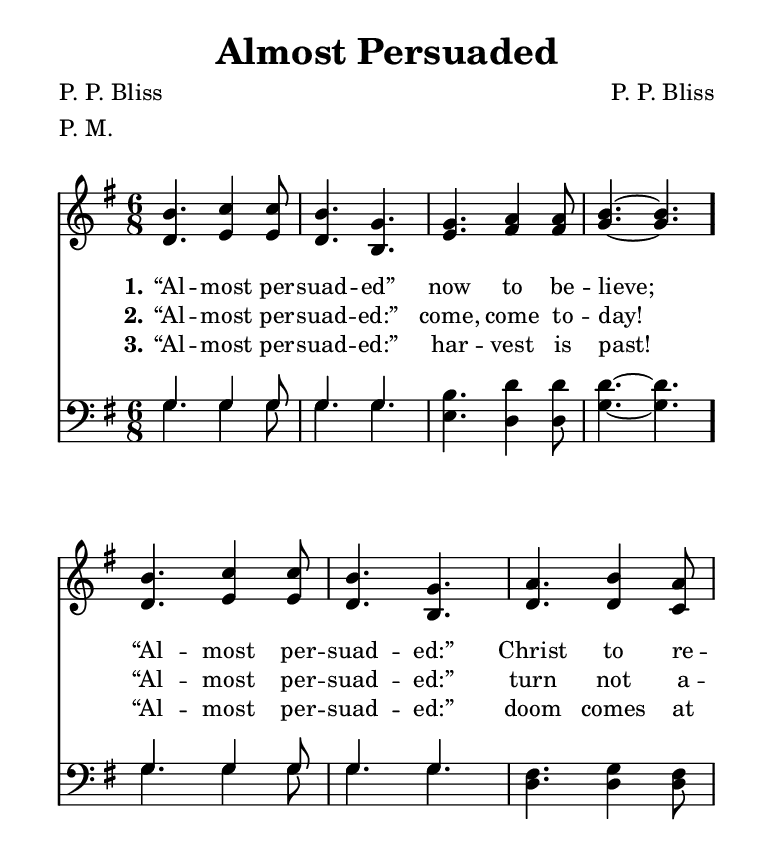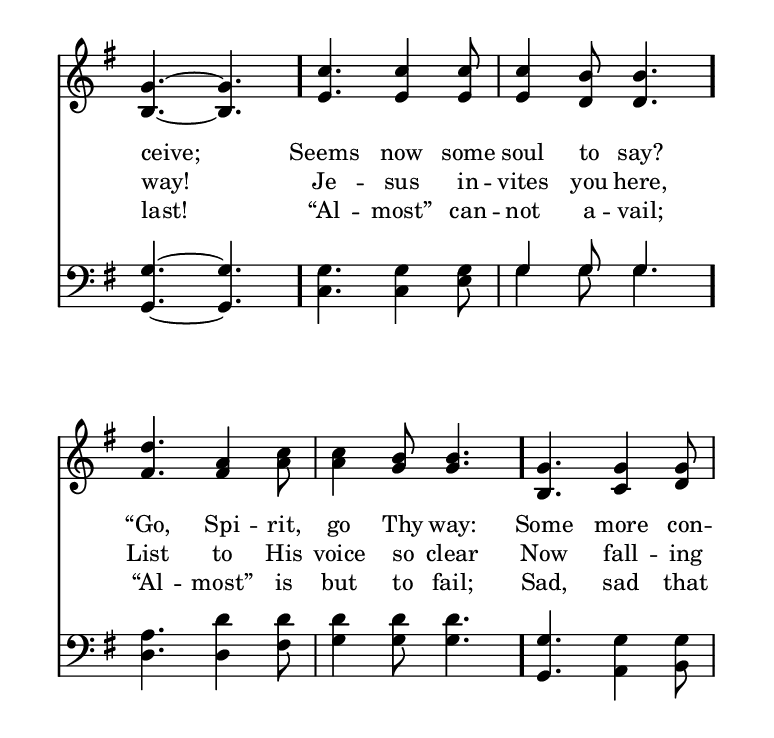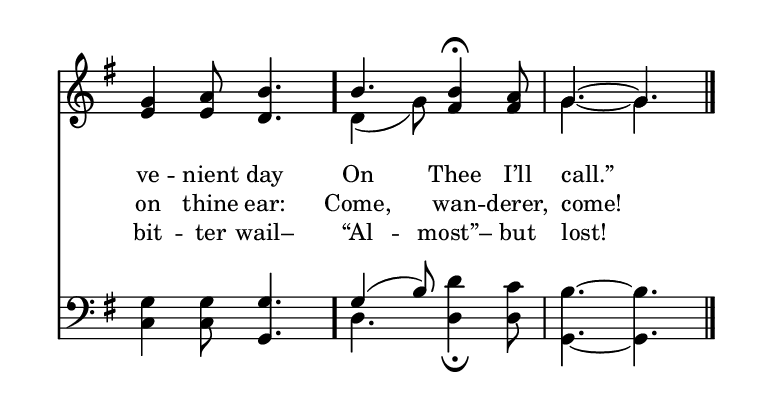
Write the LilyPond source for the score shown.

\include "common/global.ily"
\paper {
  \include "common/paper.ily"
  ragged-bottom = ##t
  ragged-last-bottom = ##t
  systems-per-page = #(cond (is-eogsized 3) (#t #f))
  system-system-spacing.padding = 9
}

\header{
  hymnnumber = "57"
  title = "Almost Persuaded"
  tunename = ""
  meter = "P. M."
  poet = "P. P. Bliss"
  composer = "P. P. Bliss"
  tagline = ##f
}

% for fermata in MIDI
ta = { \tempo 4=80 }
tb = { \tempo 4=40 }

patternAA = { c4.   c4 c8 | c4. c4. }
patternAB = { c4 c8 c4 c8 | c4. c4. }
patternAC = { c4. \tb c4 \ta c8 | c4. c4. }
patternBA = { c4. c4 c8 | c4 c8 c4. }

global = {
  \include "common/overrides.ily"
  \override Staff.TimeSignature.style = #'numbered
  \time 6/8
  \override Score.MetronomeMark.transparent = ##t % hide all fermata changes too
  \ta
  \key g \major
  \autoBeamOff
}

notesSoprano = {
\global
\relative c'' {

  \changePitch \patternAA { b c c | b g | g a a | b ~ b }
  \changePitch \patternAA { b c c | b g | a b a | g ~ g }
  \changePitch \patternBA { c c c | c b b }
  \changePitch \patternBA { d a c | c b b }
  \changePitch \patternBA { g g g | g a b }
  \changePitch \patternAC { b b \fermata a | g ~ g }

  \bar "|."

}
}

notesAlto = {
\global
\relative e' {

  \changePitch \patternAA { d e e | d b | e fis fis | g ~ g }
  \changePitch \patternAA { d e e | d b | d d c | b ~ b }
  \changePitch \patternBA { e e e | e d d }
  \changePitch \patternBA { fis fis a | a g g }
  \changePitch \patternBA { b, c d | e e d }
  \changePitch \patternAB { d( g) fis fis | g ~ g }

}
}

notesTenor = {
\global
\relative a {

  \changePitch \patternAA { g g g | g g | b d d | d ~ d }
  \changePitch \patternAA { g, g g | g g | fis g fis | g ~ g }
  \changePitch \patternBA { g g g | g g g }
  \changePitch \patternBA { a d d | d d d }
  \changePitch \patternBA { g, g g | g g g }
  \changePitch \patternAB { g( b) d c | b ~ b }

}
}

notesBass = {
\global
\relative f {

  \changePitch \patternAA { g g g | g g | e d d | g ~ g }
  \changePitch \patternAA { g g g | g g | d d d | g, ~ g }
  \changePitch \patternBA { c c e | g g g }
  \changePitch \patternBA { d d fis | g g g }
  \changePitch \patternBA { g, a b | c c g }
  \changePitch \patternAC { d' d_\fermata d | g, ~ g }

}
}

wordsA = \lyricmode {
\set stanza = "1."

“Al -- most per -- suad -- ed” now to be -- lieve; \bar "."
“Al -- most per -- suad -- ed:” Christ to re -- ceive; \bar "."
Seems now some soul to say? \bar "."
“Go, Spi -- rit, go Thy way: \bar "."
Some more con -- ve -- nient day \bar "."
On Thee I’ll call.” \bar "."

}

wordsB = \lyricmode {
\set stanza = "2."

“Al -- most per -- suad -- ed:” come, come to -- day!
“Al -- most per -- suad -- ed:” turn not a -- way!
Je -- sus in -- vites you here,
List to His voice so clear
Now fall -- ing on thine ear:
Come, wan -- derer, come!

}

wordsC = \lyricmode {
\set stanza = "3."

“Al -- most per -- suad -- ed:” har -- vest is past!
“Al -- most per -- suad -- ed:” doom comes at last!
“Al -- most” can -- not a -- vail;
“Al -- most” is but to fail;
Sad, sad that bit -- ter wail–
“Al -- most”– but lost!

}

\score {
  \context ChoirStaff <<
    \context Staff = upper <<
      \set Staff.autoBeaming = ##f
      \set ChoirStaff.systemStartDelimiter = #'SystemStartBar
      \set ChoirStaff.printPartCombineTexts = ##f
      \partcombine #'(2 . 9) \notesSoprano \notesAlto
      \context NullVoice = sopranos { \voiceOne << \notesSoprano >> }
      \context NullVoice = altos { \voiceTwo << \notesAlto >> }
      \context Lyrics = one   \lyricsto sopranos \wordsA
      \context Lyrics = two   \lyricsto sopranos \wordsB
      \context Lyrics = three \lyricsto sopranos \wordsC
    >>
    \context Staff = men <<
      \set Staff.autoBeaming = ##f
      \clef bass
      \set ChoirStaff.printPartCombineTexts = ##f
      \partcombine #'(2 . 9) \notesTenor \notesBass
      \context NullVoice = tenors { \voiceOne << \notesTenor >> }
      \context NullVoice = basses { \voiceTwo << \notesBass >> }
    >>
  >>
  \layout {
    \include "common/layout.ily"
  }
  \midi{
    \include "common/midi.ily"
  }
}

\version "2.19.49"  % necessary for upgrading to future LilyPond versions.

% vi:set et ts=2 sw=2 ai nocindent syntax=lilypond:
